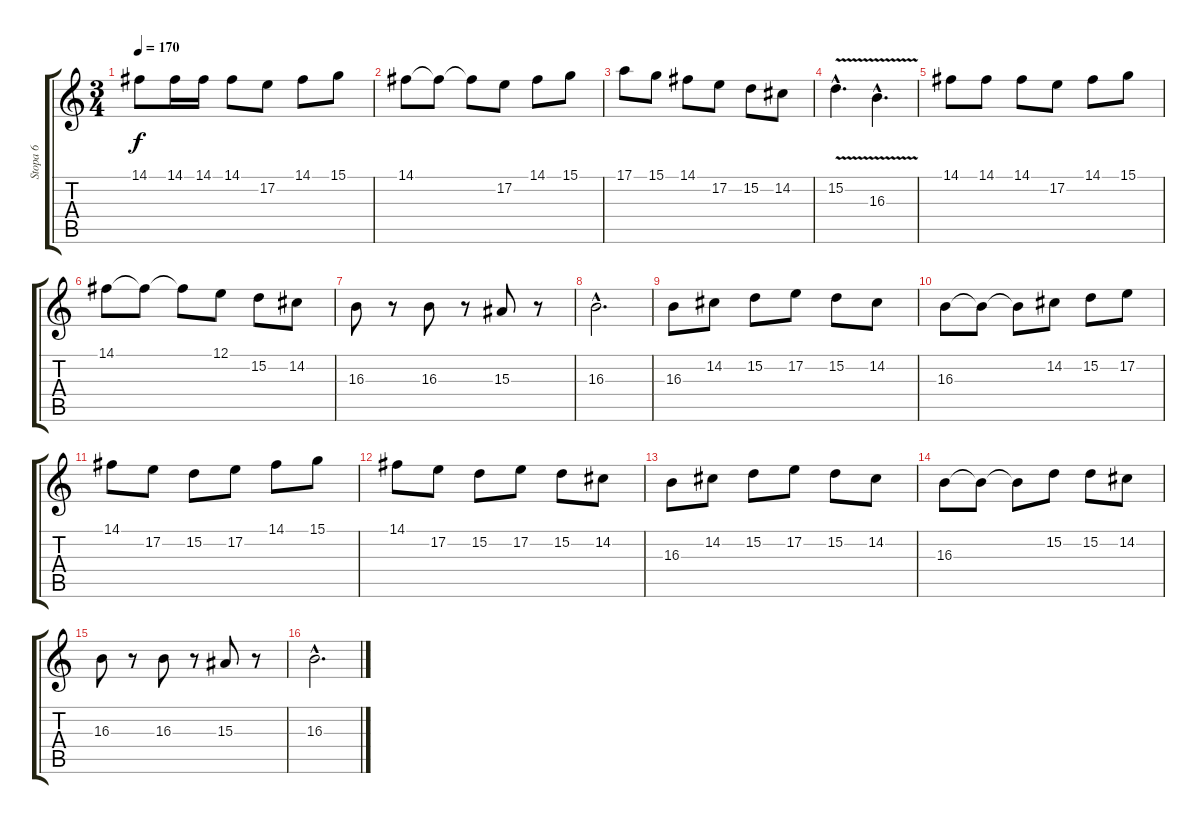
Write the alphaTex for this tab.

\track ("Stopa 6" "Stopa 6") {instrument panflute}
\staff {score tabs}
\tuning (E4 B3 G3 D3 A2 E2) {hide}
\ts (3 4)
\tempo 170
\clef g2
\ks c
14.1.8{dy f} 14.1.16 14.1.16 14.1.8 17.2.8 14.1.8 15.1.8 |
14.1.8 14.1{t}.8 14.1{t}.8 17.2.8 14.1.8 15.1.8 |
17.1.8 15.1.8 14.1.8 17.2.8 15.2.8 14.2.8 |
15.2{v hac}.4{d} 16.3{v hac}.4{d} |
14.1.8 14.1.8 14.1.8 17.2.8 14.1.8 15.1.8 |
14.1.8 14.1{t}.8 14.1{t}.8 12.1.8 15.2.8 14.2.8 |
16.3.8 r.8 16.3.8 r.8 15.3.8 r.8 |
16.3{hac}.2{d} |
16.3.8{volume 13 balance 8} 14.2.8 15.2.8 17.2.8 15.2.8 14.2.8 |
16.3.8 16.3{t}.8 16.3{t}.8 14.2.8 15.2.8 17.2.8 |
14.1.8 17.2.8 15.2.8 17.2.8 14.1.8 15.1.8 |
14.1.8 17.2.8 15.2.8 17.2.8 15.2.8 14.2.8 |
16.3.8 14.2.8 15.2.8 17.2.8 15.2.8 14.2.8 |
16.3.8 16.3{t}.8 16.3{t}.8 15.2.8 15.2.8 14.2.8 |
16.3.8 r.8 16.3.8 r.8 15.3.8 r.8 |
16.3{hac}.2{d}
